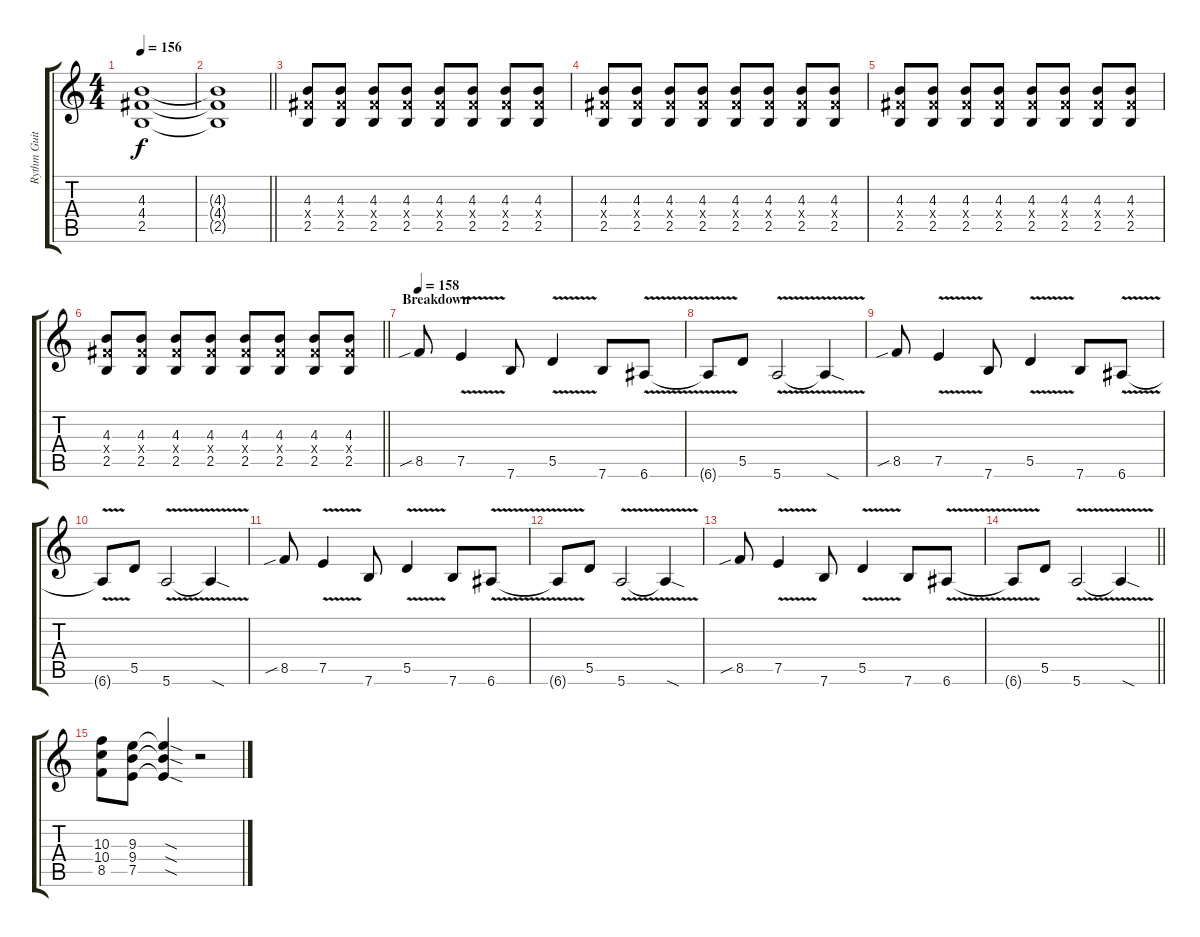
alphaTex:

\track ("Rythm Guitar 2" "Rythm Guit") {instrument distortionguitar}
\staff {score tabs}
\tuning (E4 B3 G3 D3 A2 E2) {hide}
\ts (4 4)
\tempo 156
\clef g2
\ks c
(4.3{t} 4.4{t} 2.5{t}).1{dy f} |
\barLineRight lightlight
(4.3{t} 4.4{t} 2.5{t}).1 |
\section ("" "")
(4.3 4.4{x} 2.5).8 (4.3 4.4{x} 2.5).8 (4.3 4.4{x} 2.5).8 (4.3 4.4{x} 2.5).8 (4.3 4.4{x} 2.5).8 (4.3 4.4{x} 2.5).8 (4.3 4.4{x} 2.5).8 (4.3 4.4{x} 2.5).8 |
(4.3 4.4{x} 2.5).8 (4.3 4.4{x} 2.5).8 (4.3 4.4{x} 2.5).8 (4.3 4.4{x} 2.5).8 (4.3 4.4{x} 2.5).8 (4.3 4.4{x} 2.5).8 (4.3 4.4{x} 2.5).8 (4.3 4.4{x} 2.5).8 |
(4.3 4.4{x} 2.5).8 (4.3 4.4{x} 2.5).8 (4.3 4.4{x} 2.5).8 (4.3 4.4{x} 2.5).8 (4.3 4.4{x} 2.5).8 (4.3 4.4{x} 2.5).8 (4.3 4.4{x} 2.5).8 (4.3 4.4{x} 2.5).8 |
\barLineRight lightlight
(4.3 4.4{x} 2.5).8 (4.3 4.4{x} 2.5).8 (4.3 4.4{x} 2.5).8 (4.3 4.4{x} 2.5).8 (4.3 4.4{x} 2.5).8 (4.3 4.4{x} 2.5).8 (4.3 4.4{x} 2.5).8 (4.3 4.4{x} 2.5).8 |
\section ("" "Breakdown")
\tempo 158
8.5{sib}.8 7.5{v}.4 7.6.8 5.5{v}.4 7.6.8 6.6{v}.8 |
6.6{t}.8 5.5.8 5.6{v}.2 5.6{sod t}.4 |
8.5{sib}.8 7.5{v}.4 7.6.8 5.5{v}.4 7.6.8 6.6{v}.8 |
6.6{t}.8 5.5.8 5.6{v}.2 5.6{sod t}.4 |
8.5{sib}.8 7.5{v}.4 7.6.8 5.5{v}.4 7.6.8 6.6{v}.8 |
6.6{t}.8 5.5.8 5.6{v}.2 5.6{sod t}.4 |
8.5{sib}.8 7.5{v}.4 7.6.8 5.5{v}.4 7.6.8 6.6{v}.8 |
\barLineRight lightlight
6.6{t}.8 5.5.8 5.6{v}.2 5.6{sod t}.4 |
\section ("" "")
(10.3 10.4 8.5).8{volume 11} (9.3 9.4 7.5).8 (9.3{sod t} 9.4{sod t} 7.5{sod t}).4 r.2
